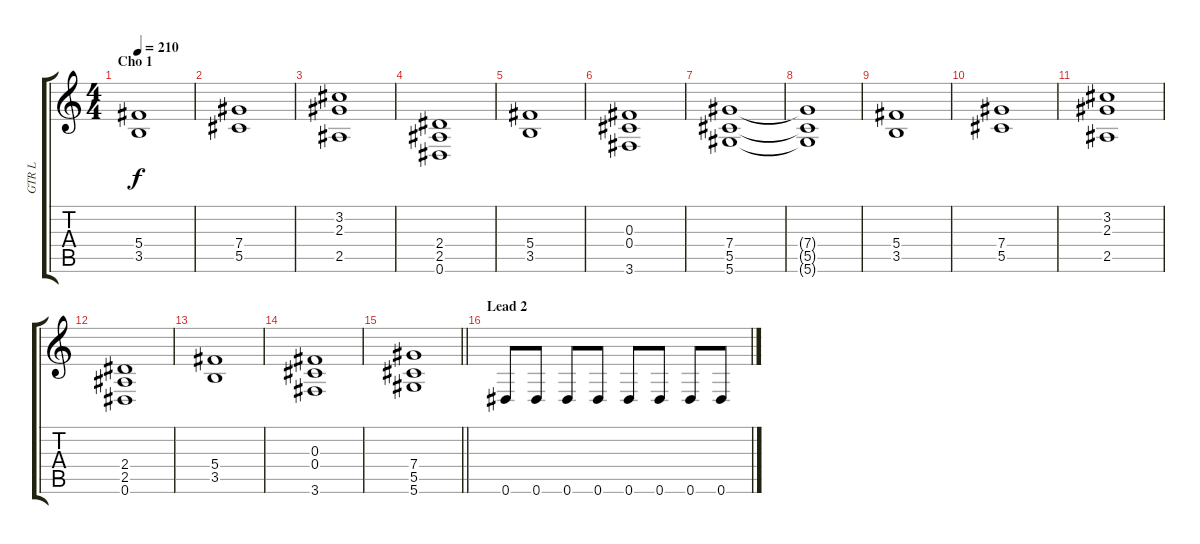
\track ("GTR L" "GTR L") {instrument distortionguitar}
\staff {score tabs}
\tuning (Eb4 Bb3 Gb3 Db3 Ab2 Eb2) {hide}
\ts (4 4)
\section ("" "Cho 1")
\tempo 210
\clef g2
\ks c
(5.4 3.5).1{dy f} |
(7.4 5.5).1 |
(3.2 2.3 2.5).1 |
(2.4 2.5 0.6).1 |
(5.4 3.5).1 |
(0.3 0.4 3.6).1 |
(7.4 5.5 5.6).1 |
(7.4{t} 5.5{t} 5.6{t}).1 |
(5.4 3.5).1 |
(7.4 5.5).1 |
(3.2 2.3 2.5).1 |
(2.4 2.5 0.6).1 |
(5.4 3.5).1 |
(0.3 0.4 3.6).1 |
\barLineRight lightlight
(7.4 5.5 5.6).1 |
\section ("" "Lead 2")
0.6.8 0.6.8 0.6.8 0.6.8 0.6.8 0.6.8 0.6.8 0.6.8
